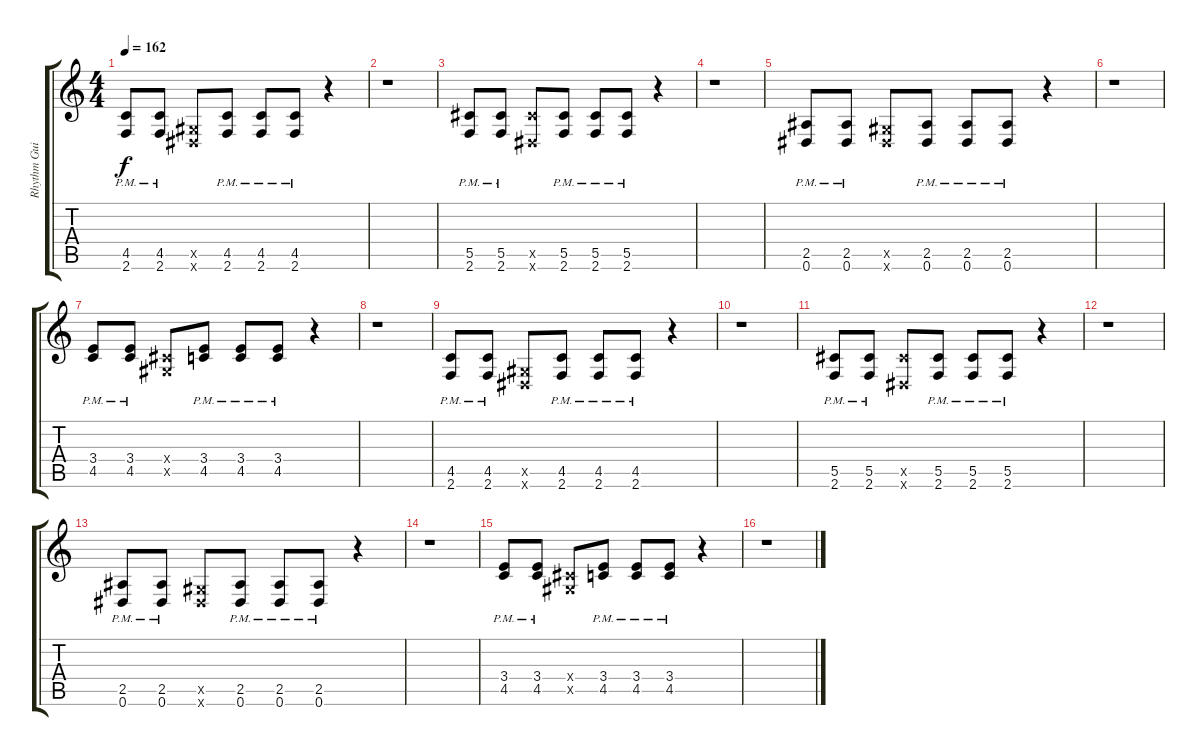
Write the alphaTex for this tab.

\track ("Rhythm Guitar" "Rhythm Gui") {instrument distortionguitar}
\staff {score tabs}
\tuning (Eb4 Bb3 Gb3 Db3 Ab2 Eb2) {hide}
\ts (4 4)
\tempo 162
\clef g2
\ks c
(4.5{pm} 2.6{pm}).8{dy f} (4.5{pm} 2.6{pm}).8 (0.5{x} 0.6{x}).8 (4.5{pm} 2.6{pm}).8 (4.5{pm} 2.6{pm}).8 (4.5{pm} 2.6{pm}).8 r.4 |
r.1 |
(5.5{pm} 2.6{pm}).8 (5.5{pm} 2.6{pm}).8 (5.5{x} 0.6{x}).8 (5.5{pm} 2.6{pm}).8 (5.5{pm} 2.6{pm}).8 (5.5{pm} 2.6{pm}).8 r.4 |
r.1 |
(2.5{pm} 0.6{pm}).8 (2.5{pm} 0.6{pm}).8 (0.5{x} 0.6{x}).8 (2.5{pm} 0.6{pm}).8 (2.5{pm} 0.6{pm}).8 (2.5{pm} 0.6{pm}).8 r.4 |
r.1 |
(3.4{pm} 4.5{pm}).8 (3.4{pm} 4.5{pm}).8 (0.4{x} 0.5{x}).8 (3.4{pm} 4.5{pm}).8 (3.4{pm} 4.5{pm}).8 (3.4{pm} 4.5{pm}).8 r.4 |
r.1 |
(4.5{pm} 2.6{pm}).8 (4.5{pm} 2.6{pm}).8 (0.5{x} 0.6{x}).8 (4.5{pm} 2.6{pm}).8 (4.5{pm} 2.6{pm}).8 (4.5{pm} 2.6{pm}).8 r.4 |
r.1 |
(5.5{pm} 2.6{pm}).8 (5.5{pm} 2.6{pm}).8 (5.5{x} 0.6{x}).8 (5.5{pm} 2.6{pm}).8 (5.5{pm} 2.6{pm}).8 (5.5{pm} 2.6{pm}).8 r.4 |
r.1 |
(2.5{pm} 0.6{pm}).8 (2.5{pm} 0.6{pm}).8 (0.5{x} 0.6{x}).8 (2.5{pm} 0.6{pm}).8 (2.5{pm} 0.6{pm}).8 (2.5{pm} 0.6{pm}).8 r.4 |
r.1 |
(3.4{pm} 4.5{pm}).8 (3.4{pm} 4.5{pm}).8 (0.4{x} 0.5{x}).8 (3.4{pm} 4.5{pm}).8 (3.4{pm} 4.5{pm}).8 (3.4{pm} 4.5{pm}).8 r.4 |
r.1
